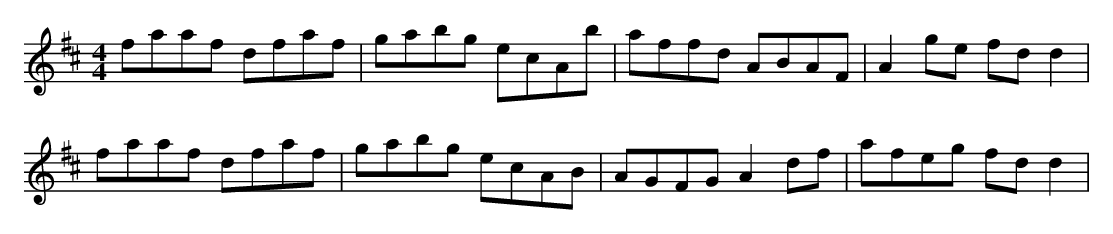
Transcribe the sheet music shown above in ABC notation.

X:1
M:4/4
K:D
faaf dfaf|gabg ecAb|affd ABAF|A2ge fdd2|
faaf dfaf|gabg ecAB|AGFG A2df|afeg fdd2|
